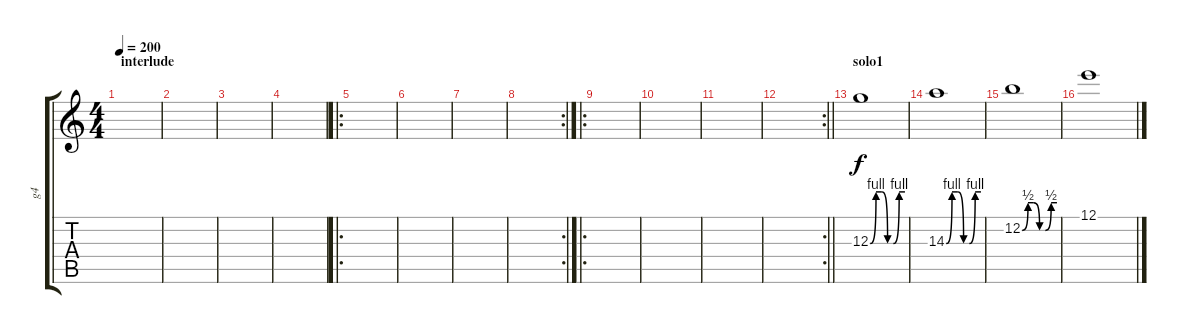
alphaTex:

\track ("g4" "g4") {instrument distortionguitar}
\staff {score tabs}
\tuning (E4 B3 G3 D3 A2 E2) {hide}
\ts (4 4)
\section ("" "interlude")
\tempo 200
\clef g2
\ks c
|
|
|
|
\ro
|
|
|
\rc 2
|
\ro
|
|
|
\rc 2
\barLineRight lightlight
|
\section ("" "solo1")
12.3{be (custom 0 0 10 4 20 4 30 0 40 0 50 4 60 4)}.1 |
14.3{be (custom 0 0 10 4 20 4 30 0 40 0 50 4 60 4)}.1 |
12.2{be (custom 0 0 10 2 20 2 30 0 40 0 50 2 60 2)}.1 |
12.1.1
